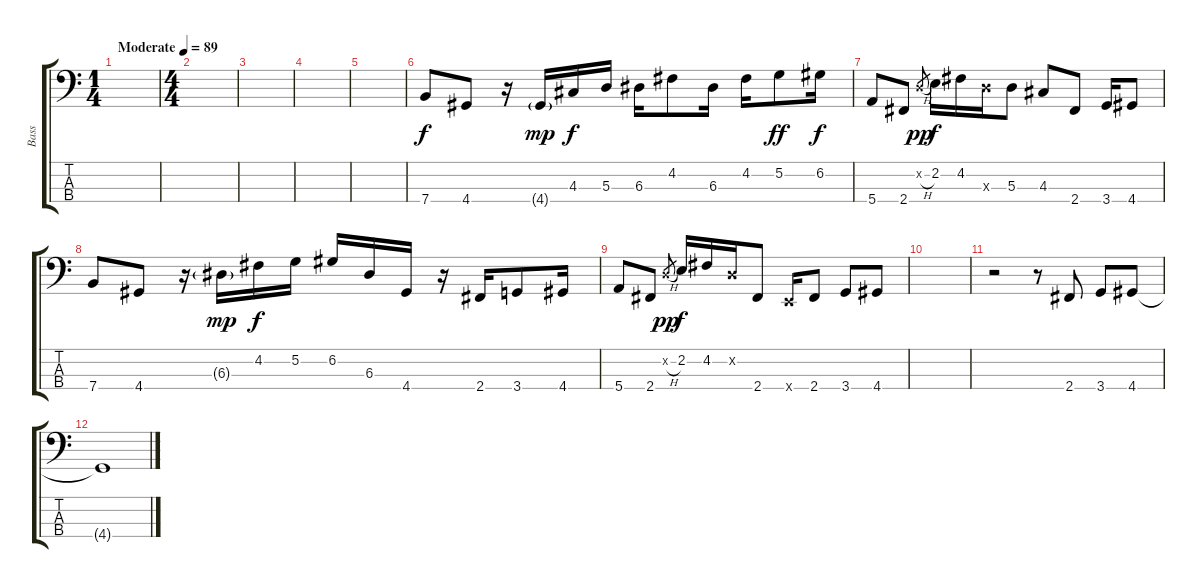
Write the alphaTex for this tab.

\track ("Bass" "Bass") {instrument electricbassfinger}
\staff {score tabs}
\tuning (G2 D2 A1 E1) {hide}
\ts (1 4)
\tempo (89 "Moderate")
\clef f4
\ks c
|
\ts (4 4)
|
|
|
|
7.4.8 4.4.8 r.16 4.4{g}.16{dy mp} 4.3.16{dy f} 5.3.16 6.3.16 4.2.8 6.3.16 4.2.16 5.2.8{dy ff} 6.2.16{dy f} |
5.4.8 2.4.8 0.2{h x}.8{gr dy pp} 2.2.16{dy f} 4.2.16 5.3{x}.16 5.3.8 4.3.8 2.4.8 3.4.16 4.4.8 |
7.4.8 4.4.8 r.16 6.3{g}.16{dy mp} 4.2.16{dy f} 5.2.16 6.2.16 6.3.16 4.4.16 r.16 2.4.16 3.4.8 4.4.16 |
5.4.8 2.4.8 0.2{h x}.8{gr dy pp} 2.2.16{dy f} 4.2.16 0.2{x}.16 2.4.8 0.4{x}.16 2.4.8 3.4.8 4.4.8 |
|
r.2 r.8 2.4.8 3.4.8 4.4.8 |
4.4{t}.1
